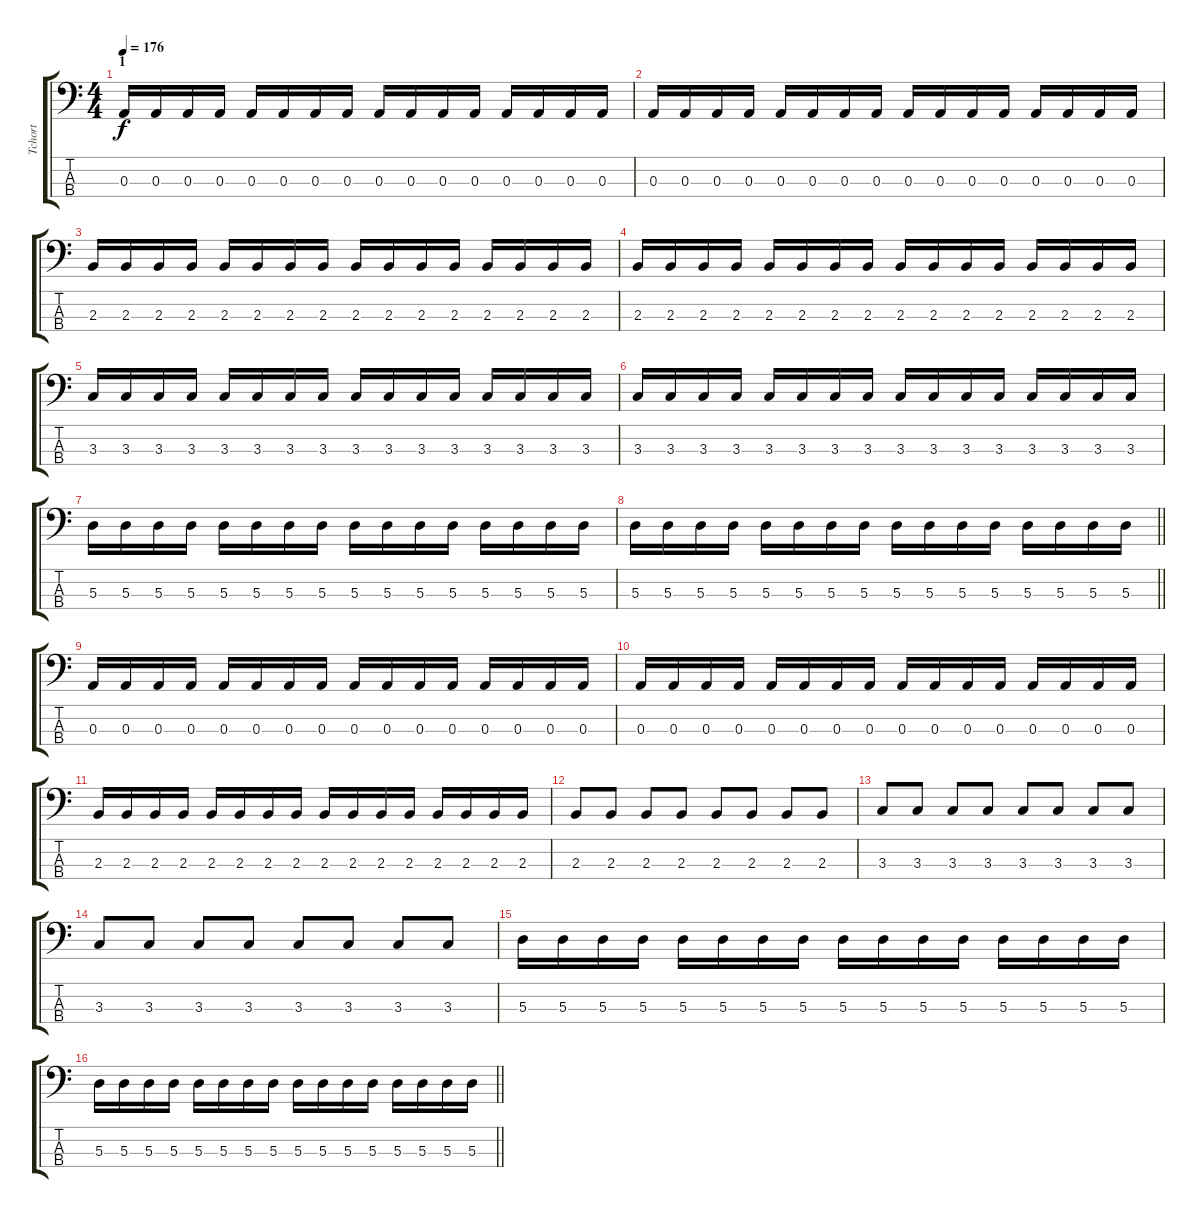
\track ("Tchort" "Tchort") {instrument electricbasspick}
\staff {score tabs}
\tuning (G2 D2 A1 E1) {hide}
\ts (4 4)
\section ("" "1")
\tempo 176
\clef f4
\ks c
0.3.16{dy f instrument electricbasspick} 0.3.16 0.3.16 0.3.16 0.3.16 0.3.16 0.3.16 0.3.16 0.3.16 0.3.16 0.3.16 0.3.16 0.3.16 0.3.16 0.3.16 0.3.16 |
0.3.16 0.3.16 0.3.16 0.3.16 0.3.16 0.3.16 0.3.16 0.3.16 0.3.16 0.3.16 0.3.16 0.3.16 0.3.16 0.3.16 0.3.16 0.3.16 |
2.3.16 2.3.16 2.3.16 2.3.16 2.3.16 2.3.16 2.3.16 2.3.16 2.3.16 2.3.16 2.3.16 2.3.16 2.3.16 2.3.16 2.3.16 2.3.16 |
2.3.16 2.3.16 2.3.16 2.3.16 2.3.16 2.3.16 2.3.16 2.3.16 2.3.16 2.3.16 2.3.16 2.3.16 2.3.16 2.3.16 2.3.16 2.3.16 |
3.3.16 3.3.16 3.3.16 3.3.16 3.3.16 3.3.16 3.3.16 3.3.16 3.3.16 3.3.16 3.3.16 3.3.16 3.3.16 3.3.16 3.3.16 3.3.16 |
3.3.16 3.3.16 3.3.16 3.3.16 3.3.16 3.3.16 3.3.16 3.3.16 3.3.16 3.3.16 3.3.16 3.3.16 3.3.16 3.3.16 3.3.16 3.3.16 |
5.3.16 5.3.16 5.3.16 5.3.16 5.3.16 5.3.16 5.3.16 5.3.16 5.3.16 5.3.16 5.3.16 5.3.16 5.3.16 5.3.16 5.3.16 5.3.16 |
\barLineRight lightlight
5.3.16 5.3.16 5.3.16 5.3.16 5.3.16 5.3.16 5.3.16 5.3.16 5.3.16 5.3.16 5.3.16 5.3.16 5.3.16 5.3.16 5.3.16 5.3.16 |
\section ("" "")
0.3.16 0.3.16 0.3.16 0.3.16 0.3.16 0.3.16 0.3.16 0.3.16 0.3.16 0.3.16 0.3.16 0.3.16 0.3.16 0.3.16 0.3.16 0.3.16 |
0.3.16 0.3.16 0.3.16 0.3.16 0.3.16 0.3.16 0.3.16 0.3.16 0.3.16 0.3.16 0.3.16 0.3.16 0.3.16 0.3.16 0.3.16 0.3.16 |
2.3.16 2.3.16 2.3.16 2.3.16 2.3.16 2.3.16 2.3.16 2.3.16 2.3.16 2.3.16 2.3.16 2.3.16 2.3.16 2.3.16 2.3.16 2.3.16 |
2.3.8 2.3.8 2.3.8 2.3.8 2.3.8 2.3.8 2.3.8 2.3.8 |
3.3.8 3.3.8 3.3.8 3.3.8 3.3.8 3.3.8 3.3.8 3.3.8 |
3.3.8 3.3.8 3.3.8 3.3.8 3.3.8 3.3.8 3.3.8 3.3.8 |
5.3.16 5.3.16 5.3.16 5.3.16 5.3.16 5.3.16 5.3.16 5.3.16 5.3.16 5.3.16 5.3.16 5.3.16 5.3.16 5.3.16 5.3.16 5.3.16 |
\barLineRight lightlight
5.3.16 5.3.16 5.3.16 5.3.16 5.3.16 5.3.16 5.3.16 5.3.16 5.3.16 5.3.16 5.3.16 5.3.16 5.3.16 5.3.16 5.3.16 5.3.16
